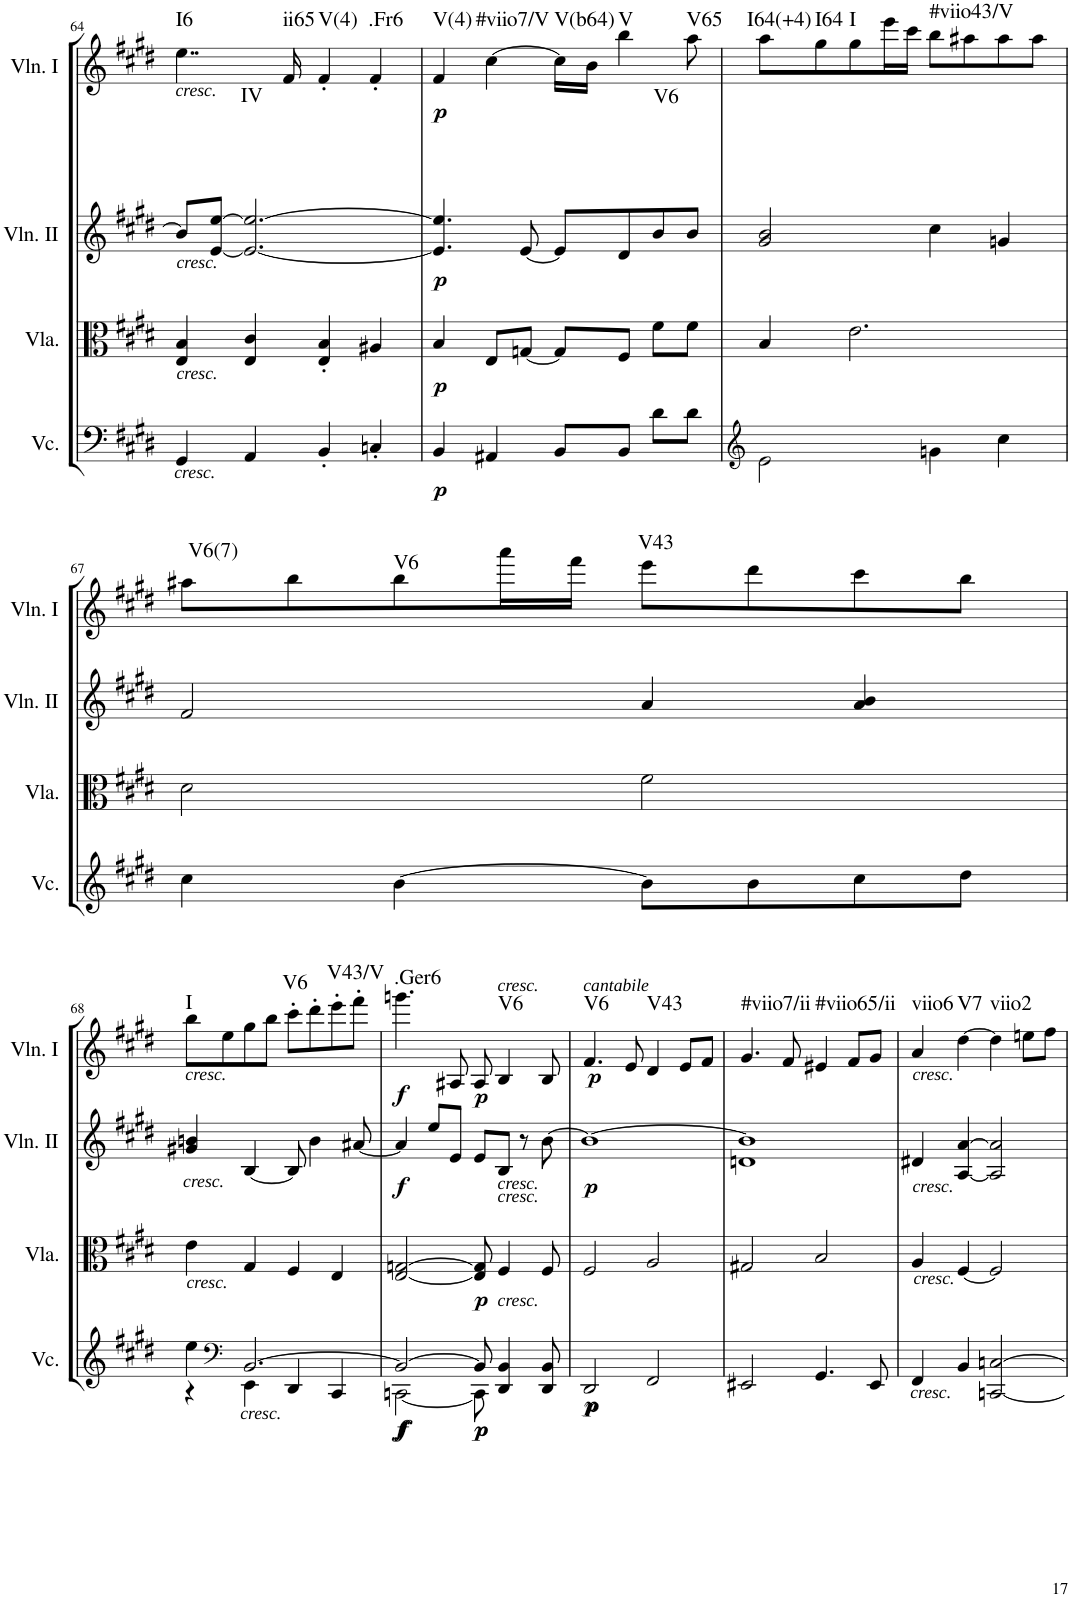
**kern	**dynam	**kern	**dynam	**kern	**dynam	**harte	**kern	**dynam	**harte
*part4	*part4	*part3	*part3	*part2	*part2	*part2	*part1	*part1	*part1
*staff4	*staff4	*staff3	*staff3	*staff2	*staff2	*	*staff1	*staff1	*
*I"Violoncello	*	*I"Viola	*	*I"Violin II	*	*	*I"Violin I	*	*
*I'Vc.	*	*I'Vla.	*	*I'Vln. II	*	*	*I'Vln. I	*	*
!!LO:PB:g=z
*clefF4	*	*clefC3	*	*clefG2	*	*	*clefG2	*	*
*k[f#c#g#d#]	*	*k[f#c#g#d#]	*	*k[f#c#g#d#]	*	*	*k[f#c#g#d#]	*	*
*E:	*	*E:	*	*E:	*	*	*E:	*	*
*M2/2	*	*M2/2	*	*M2/2	*	*	*M2/2	*	*
*met(c|)	*	*met(c|)	*	*met(c|)	*	*	*met(c|)	*	*
=64	=64	=64	=64	=64	=64	=64	=64	=64	=64
!	!	!	!	!	!	!	!LO:TX:b:i:t=cresc.	!	!
!	!	!LO:TX:a:i:t=cresc.	!	!	!	!	!	!	!
!LO:TX:a:i:t=cresc.	!	!	!	!	!	!	!	!	!
!LO:TX:b:i:t=cresc.	!	!	!	!	!	!	!	!	!LO:H:kt=I6
4GG#/	.	4E/ 4B/	.	8b/L]	.	.	4..ee\	.	N
.	.	.	.	[8e/ [8ee/J	.	.	.	.	.
!	!	!	!	!	!	!LO:H:kt=IV	!	!	!
4AA/	.	4E/ 4c#/	.	2.e/_ 2.ee/_	.	N	.	.	.
!	!	!	!	!	!	!	!	!	!LO:H:kt=ii65
.	.	.	.	.	.	.	16f#/	.	N
!	!	!	!	!	!	!	!	!	!LO:H:kt=V(4)
4BB'/	.	4E/' 4B/'	.	.	.	.	4f#'/	.	N
!	!	!	!	!	!	!	!	!	!LO:H:kt=.Fr6
4Cn'/	.	4A#X/	.	.	.	.	4f#'/	.	N
=65	=65	=65	=65	=65	=65	=65	=65	=65	=65
!	!LO:DY:b	!	!LO:DY:b	!	!LO:DY:b	!	!	!LO:DY:b	!LO:H:kt=V(4)
4BB/	p	4B/	p	4.e/] 4.ee/]	p	.	4f#/	p	N
!	!	!	!	!	!	!	!	!	!LO:H:kt=#viio7/V
4AA#X/	.	8E/L	.	.	.	.	[4cc#\	.	N
.	.	[8Gn/J	.	[8e/	.	.	.	.	.
!	!	!	!	!	!	!	!	!	!LO:H:kt=V(b64)
8BB/L	.	8G/L]	.	8e/L]	.	.	16cc#\LL]	.	N
.	.	.	.	.	.	.	16b\JJ	.	.
!	!	!	!	!	!	!	!	!	!LO:H:kt=V
8BB/J	.	8F#/J	.	8d#/	.	.	4bb\	.	N
!	!	!	!	!	!	!LO:H:kt=V6	!	!	!
8d#\L	.	8f#\L	.	8b/	.	N	.	.	.
!	!	!	!	!	!	!	!	!	!LO:H:kt=V65
8d#\J	.	8f#\J	.	8b/J	.	.	8aa\	.	N
=66	=66	=66	=66	=66	=66	=66	=66	=66	=66
*clefG2	*	*	*	*	*	*	*	*	*
!	!	!	!	!	!	!	!	!	!LO:H:kt=I64(+4)
2e\	.	4B/	.	2g#/ 2b/	.	.	8aa\L	.	N
!	!	!	!	!	!	!	!	!	!LO:H:kt=I64
.	.	.	.	.	.	.	8gg#\	.	N
!	!	!	!	!	!	!	!	!	!LO:H:kt=I
.	.	2.e\	.	.	.	.	8gg#\	.	N
.	.	.	.	.	.	.	16eee\L	.	.
.	.	.	.	.	.	.	16ccc#\JJ	.	.
!	!	!	!	!	!	!	!	!	!LO:H:kt=#viio43/V
4gn\	.	.	.	4cc#\	.	.	8bb\L	.	N
.	.	.	.	.	.	.	8aa#X\	.	.
4cc#\	.	.	.	4gn/	.	.	8aa#\	.	.
.	.	.	.	.	.	.	8aa#\J	.	.
!!LO:LB:g=z
=67	=67	=67	=67	=67	=67	=67	=67	=67	=67
!	!	!	!	!	!	!	!	!	!LO:H:kt=V6(7)
4cc#\	.	2d#\	.	2f#/	.	.	8aa#X\L	.	N
.	.	.	.	.	.	.	8bb\	.	.
!	!	!	!	!	!	!	!	!	!LO:H:kt=V6
[4b\	.	.	.	.	.	.	8bb\	.	N
.	.	.	.	.	.	.	16aaa\L	.	.
.	.	.	.	.	.	.	16fff#\JJ	.	.
!	!	!	!	!	!	!	!	!	!LO:H:kt=V43
8b\L]	.	2f#\	.	4a/	.	.	8eee\L	.	N
8b\	.	.	.	.	.	.	8ddd#\	.	.
8cc#\	.	.	.	4a/ 4b/	.	.	8ccc#\	.	.
8dd#\J	.	.	.	.	.	.	8bb\J	.	.
!!LO:LB:g=z
=68	=68	=68	=68	=68	=68	=68	=68	=68	=68
*^	*	*	*	*	*	*	*	*	*
!	!	!	!	!	!	!	!	!LO:TX:b:i:t=cresc.	!	!
!	!	!	!LO:TX:a:i:t=cresc.	!	!	!	!	!	!	!
!	!	!	!LO:TX:b:i:t=cresc.	!	!	!	!	!	!	!LO:H:kt=I
4ee\	4r	.	4e\	.	4g#X/ 4bn/	.	.	8bb\L	.	N
*clefF4	*	*	*	*	*	*	*	*	*	*
.	.	.	.	.	.	.	.	8ee\	.	.
!LO:TX:b:i:t=cresc.	!	!	!	!	!	!	!	!	!	!
[2.BB/	4EE\	.	4G#/	.	[4B/	.	.	8gg#\	.	.
.	.	.	.	.	.	.	.	8bb\J	.	.
!	!	!	!	!	!	!	!	!	!	!LO:H:kt=V6
.	4DD#/	.	4F#/	.	8B/]	.	.	8ccc#'\L	.	N
.	.	.	.	.	4b\	.	.	8ddd#'\	.	.
!	!	!	!	!	!	!	!	!	!	!LO:H:kt=V43/V
.	4CC#/	.	4E/	.	.	.	.	8eee'\	.	N
.	.	.	.	.	[8a#X/	.	.	8fff#'\J	.	.
=69	=69	=69	=69	=69	=69	=69	=69	=69	=69	=69
!	!	!LO:DY:b	!	!	!	!	!	!	!	!
!	!	!LO:DY:n=1:b	!	!	!	!LO:DY:b	!	!	!LO:DY:b	!LO:H:kt=.Ger6
2BB/_	[2CCn\	f f	[2E/ [2Gn/	.	4a#/]	f	.	4.gggn\	f	N
.	.	.	.	.	8ee/L	.	.	.	.	.
.	.	.	.	.	8e/J	.	.	8A#X/	.	.
!	!	!LO:DY:n=2:b	!	!	!	!	!	!	!	!
!	!	!LO:DY:n=3:b	!	!LO:DY:b	!	!	!	!	!LO:DY:b	!
8BB/]	8CC\]	p p	8E/] 8G/]	p	8e/L	.	.	8A#/	p	.
!	!	!	!	!	!	!	!	!LO:TX:a:i:t=cresc.	!	!
!	!	!	!LO:TX:a:i:t=cresc.	!	!	!	!	!	!	!
!	!	!	!LO:TX:a:i:t=cresc.	!	!	!	!	!	!	!
!LO:TX:a:i:t=cresc.	!	!	!	!	!	!	!	!	!	!LO:H:kt=V6
4DD#/ 4BB/	4.ryy	.	4F#/	.	8B/J	.	.	4B/	.	N
.	.	.	.	.	8r	.	.	.	.	.
8DD#/ 8BB/	.	.	8F#/	.	[8b\	.	.	8B/	.	.
*v	*v	*	*	*	*	*	*	*	*	*
=70	=70	=70	=70	=70	=70	=70	=70	=70	=70
!	!	!	!	!	!	!	!LO:TX:a:i:t=cantabile	!	!
!	!LO:DY:b	!	!	!	!	!	!	!	!
!	!LO:DY:n=1:b	!	!	!	!LO:DY:b	!	!	!LO:DY:b	!LO:H:kt=V6
2DD#/	p p	2F#/	.	1b_	p	.	4.f#/	p	N
.	.	.	.	.	.	.	8e/	.	.
!	!	!	!	!	!	!	!	!	!LO:H:kt=V43
2FF#/	.	2A/	.	.	.	.	4d#/	.	N
.	.	.	.	.	.	.	8e/L	.	.
.	.	.	.	.	.	.	8f#/J	.	.
=71	=71	=71	=71	=71	=71	=71	=71	=71	=71
*	*	*	*	*^	*	*	*	*	*
!	!	!	!	!	!	!	!	!	!	!LO:H:kt=#viio7/ii
2EE#X/	.	2G#X/	.	1b]	1dn	.	.	4.g#/	.	N
.	.	.	.	.	.	.	.	8f#/	.	.
!	!	!	!	!	!	!	!	!	!	!LO:H:kt=#viio65/ii
4.GG#/	.	2B/	.	.	.	.	.	4e#X/	.	N
.	.	.	.	.	.	.	.	8f#/L	.	.
8EE#/	.	.	.	.	.	.	.	8g#/J	.	.
*	*	*	*	*v	*v	*	*	*	*	*
=72	=72	=72	=72	=72	=72	=72	=72	=72	=72
!	!	!	!	!	!	!	!LO:TX:b:i:t=cresc.	!	!
!	!	!LO:TX:a:i:t=cresc.	!	!	!	!	!	!	!
!LO:TX:b:i:t=cresc.	!	!	!	!	!	!	!	!	!
!LO:TX:a:i:t=cresc.	!	!	!	!	!	!	!	!	!LO:H:kt=viio6
4FF#/	.	4A/	.	4d#X/	.	.	4a/	.	N
!	!	!	!	!	!	!	!	!	!LO:H:kt=V7
4BB/	.	[4F#/	.	[4A/ [4a/	.	.	[4dd#\	.	N
!	!	!	!	!	!	!	!	!	!LO:H:kt=viio2
[2CCn/ [2Cn/	.	2F#/]	.	2A/] 2a/]	.	.	4dd#\]	.	N
.	.	.	.	.	.	.	8een\L	.	.
.	.	.	.	.	.	.	8ff#\J	.	.
=	=	=	=	=	=	=	=	=	=
*-	*-	*-	*-	*-	*-	*-	*-	*-	*-
